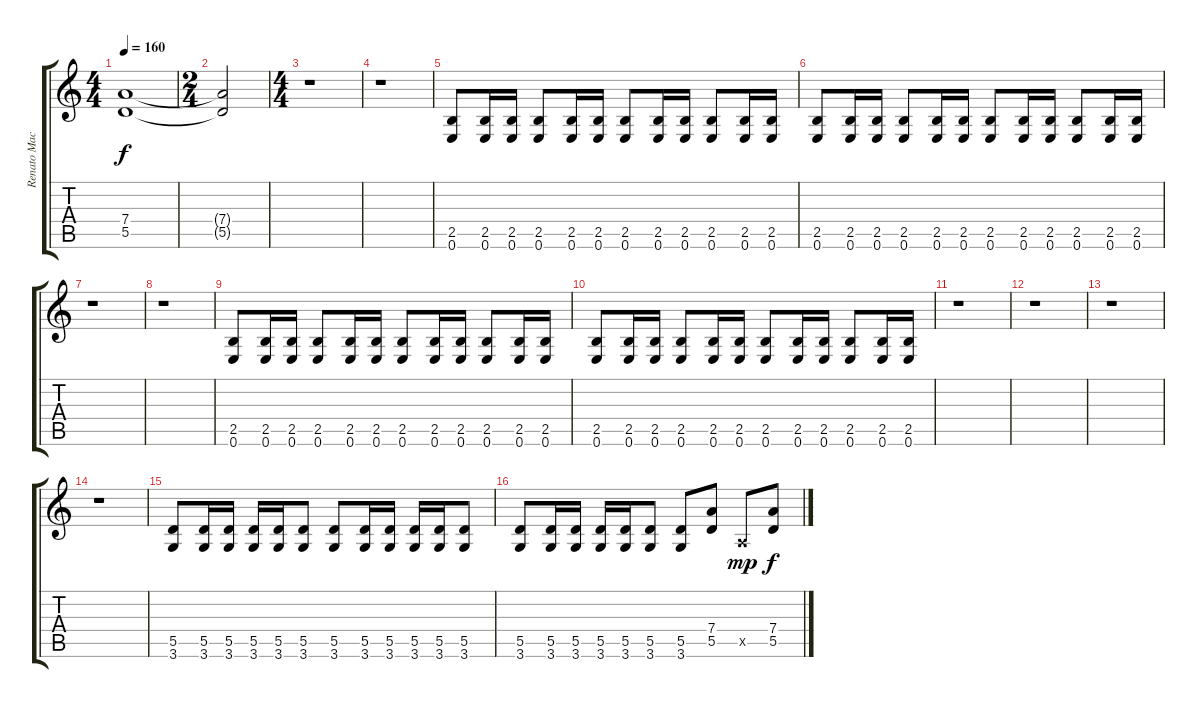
\track ("Renato Machado" "Renato Mac") {instrument overdrivenguitar}
\staff {score tabs}
\tuning (E4 B3 G3 D3 A2 E2) {hide}
\ts (4 4)
\tempo 160
\clef g2
\ks c
(7.4{t} 5.5{t}).1{dy f} |
\ts (2 4)
(7.4{t} 5.5{t}).2 |
\ts (4 4)
r.1 |
r.1 |
(2.5 0.6).8 (2.5 0.6).16 (2.5 0.6).16 (2.5 0.6).8 (2.5 0.6).16 (2.5 0.6).16 (2.5 0.6).8 (2.5 0.6).16 (2.5 0.6).16 (2.5 0.6).8 (2.5 0.6).16 (2.5 0.6).16 |
(2.5 0.6).8 (2.5 0.6).16 (2.5 0.6).16 (2.5 0.6).8 (2.5 0.6).16 (2.5 0.6).16 (2.5 0.6).8 (2.5 0.6).16 (2.5 0.6).16 (2.5 0.6).8 (2.5 0.6).16 (2.5 0.6).16 |
r.1 |
r.1 |
(2.5 0.6).8 (2.5 0.6).16 (2.5 0.6).16 (2.5 0.6).8 (2.5 0.6).16 (2.5 0.6).16 (2.5 0.6).8 (2.5 0.6).16 (2.5 0.6).16 (2.5 0.6).8 (2.5 0.6).16 (2.5 0.6).16 |
(2.5 0.6).8 (2.5 0.6).16 (2.5 0.6).16 (2.5 0.6).8 (2.5 0.6).16 (2.5 0.6).16 (2.5 0.6).8 (2.5 0.6).16 (2.5 0.6).16 (2.5 0.6).8 (2.5 0.6).16 (2.5 0.6).16 |
r.1 |
r.1 |
r.1 |
r.1 |
(5.5 3.6).8 (5.5 3.6).16 (5.5 3.6).16 (5.5 3.6).16 (5.5 3.6).16 (5.5 3.6).8 (5.5 3.6).8 (5.5 3.6).16 (5.5 3.6).16 (5.5 3.6).16 (5.5 3.6).16 (5.5 3.6).8 |
(5.5 3.6).8 (5.5 3.6).16 (5.5 3.6).16 (5.5 3.6).16 (5.5 3.6).16 (5.5 3.6).8 (5.5 3.6).8 (7.4 5.5).8 0.5{x}.8{dy mp} (7.4 5.5).8{dy f}
